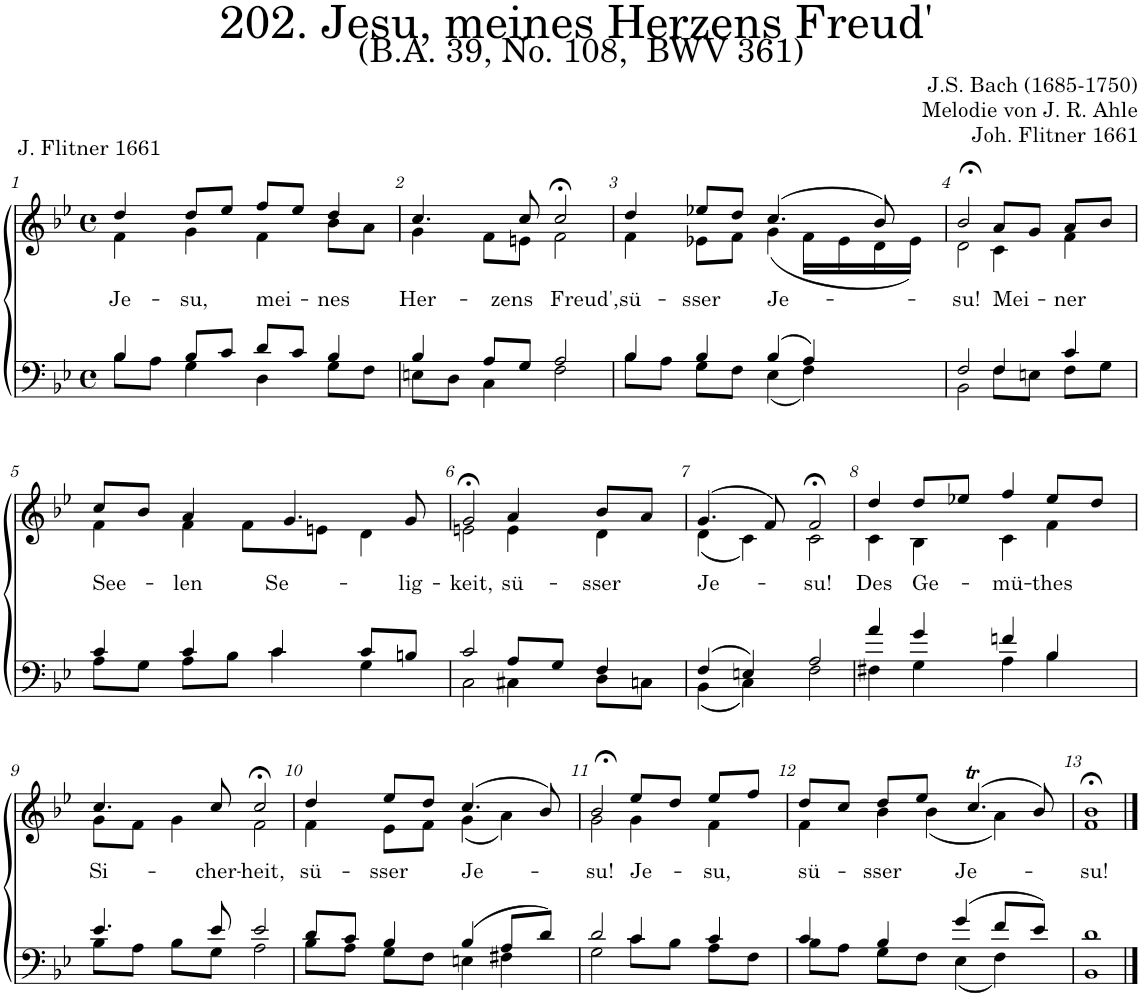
**kern	**kern	**text
*part2	*part1	*part1
*staff2	*staff1	*staff1
*I"Tenor/Bass	*I"Soprano/Alto	*
*clefF4	*clefG2	*
*k[b-e-]	*k[b-e-]	*
*M4/4	*M4/4	*
*met(c)	*met(c)	*
=1	=1	=1
*^	*	*
!	!	!	!LO:LY:b
*	*	*^	*
4B-/	8B-\L	4dd;</	4f\	Je-
.	8A\J	.	.	.
!	!	!	!	!LO:LY:b
8B-/L	4G\	8dd/L	4g\	-su,
8c/J	.	8ee-,/J	.	.
!	!	!	!	!LO:LY:b
8d/L	4D\	8ff/L	4f\	mei-
8c/J	.	8ee-/J	.	.
!	!	!	!	!LO:LY:b
4B-/	8G\L	4dd/	8b-\L	-nes
.	8F\J	.	8a\J	.
=2	=2	=2	=2	=2
!	!	!	!	!LO:LY:b
4B-/	8En\L	4.cc;</	4g\	Her-
.	8D\J	.	.	.
8A/L	4C\	.	8f\L	.
!	!	!	!	!LO:LY:b
8G/J	.	8cc/	8en\J	-zens
!	!	!	!	!LO:LY:b
2A/	2F\	2cc;<,/	2f\	Freud',
=3	=3	=3	=3	=3
!	!	!	!	!LO:LY:b
4B-/	8B-\L	4dd;</	4f\	sü-
.	8A\J	.	.	.
!	!	!	!	!LO:LY:b
4B-/	8G\L	8ee-X/L	8e-X\L	-sser
.	8F\J	8dd/J	8f\J	.
!	!	!	!	!LO:LY:b
(4B-/	(4E-\	(4.cc/	(4g\	Je-
4A/)	4F\)	.	16f\LL	.
.	.	.	16e-\	.
.	.	8b-/)	16d;\	.
.	.	.	16e-\JJ)	.
=4	=4	=4	=4	=4
!	!	!	!	!LO:LY:b
2F/	2BB-\	2b-;<,/	2d\	-su!
!	!	!	!	!LO:LY:b
4F/	8F\L	8a/L	4c\	Mei-
.	8En\J	8g/J	.	.
!	!	!	!	!LO:LY:b
4c/	8F\L	8a/L	4f\	-ner
.	8G\J	8b-/J	.	.
!!LO:LB:g=z	!!
=5	=5	=5	=5	=5
!	!	!	!	!LO:LY:b
4c/	8A\L	8cc/L	4f\	See-
.	8G\J	8b-/J	.	.
!	!	!	!	!LO:LY:b
4c/	8A\L	4a/	4f\	-len
.	8B-\J	.	.	.
!	!	!	!	!LO:LY:b
4c/	4c\	4.g/	8f\L	Se-
.	.	.	8en\J	.
8c/L	4G\	.	4d\	.
!	!	!	!	!LO:LY:b
8Bn/J	.	8g/	.	-lig-
=6	=6	=6	=6	=6
!	!	!	!	!LO:LY:b
2c/	2C\	2g;<,/	2en\	-keit,
!	!	!	!	!LO:LY:b
8A/L	4C#X\	4a/	4e\	sü-
8G/J	.	.	.	.
!	!	!	!	!LO:LY:b
4F/	8D\L	8b-/L	4d\	-sser
.	8Cn\J	8a/J	.	.
=7	=7	=7	=7	=7
!	!	!	!	!LO:LY:b
(4F/	(4BB-\	(4.g/	(4d\	Je-
4En/)	4C\)	.	4c\)	.
.	.	8f/)	.	.
!	!	!	!	!LO:LY:b
2A/	2F\	2f;<,/	2c\	-su!
=8	=8	=8	=8	=8
!	!	!	!	!LO:LY:b
4a/	4F#X\	4dd/	4c\	Des
!	!	!	!	!LO:LY:b
4g/	4G\	8dd/L	4B-\	Ge-
.	.	8ee-X/J	.	.
!	!	!	!	!LO:LY:b
4fn/	4A\	4ff/	4c\	-mü-
!	!	!	!	!LO:LY:b
4B-/	4B-\	8ee-/L	4f\	-thes
.	.	8dd/J	.	.
!!LO:LB:g=z	!!
=9	=9	=9	=9	=9
!	!	!	!	!LO:LY:b
4.e-/	8B-\L	4.cc/	8g\L	Si-
.	8A\J	.	8f\J	.
.	8B-\L	.	4g\	.
!	!	!	!	!LO:LY:b
8e-/	8G\J	8cc/	.	-cher-
!	!	!	!	!LO:LY:b
2e-/	2A\	2cc;<,/	2f\	-heit,
=10	=10	=10	=10	=10
!	!	!	!	!LO:LY:b
8d/L	8B-\L	4dd/	4f\	sü-
8c/J	8A\J	.	.	.
!	!	!	!	!LO:LY:b
4B-/	8G\L	8ee-/L	8e-\L	-sser
.	8F\J	8dd/J	8f\J	.
!	!	!	!	!LO:LY:b
(4B-/	4En\	(4.cc/	(4g\	Je-
8A/L	4F#X\	.	4a\)	.
8d/J)	.	8b-/)	.	.
=11	=11	=11	=11	=11
!	!	!	!	!LO:LY:b
2d/	2G\	2b-;<,/	2g\	-su!
!	!	!	!	!LO:LY:b
4c/	8c\L	8ee-/L	4g\	Je-
.	8B-\J	8dd/J	.	.
!	!	!	!	!LO:LY:b
4c/	8A\L	8ee-/L	4f\	-su,
.	8F\J	8ff/J	.	.
=12	=12	=12	=12	=12
!	!	!	!	!LO:LY:b
4c/	8B-\L	8dd/L	4f\	sü-
.	8A\J	8cc/J	.	.
!	!	!	!	!LO:LY:b
4B-/	8G\L	8dd/L	4b-\	-sser
.	8F\J	8ee-/J	.	.
!	!	!	!	!LO:LY:b
(4g/	(4E-\	(4.ccT/	(4b-\	Je-
8f/L	4F\)	.	4a\)	.
8e-/J)	.	8b-/)	.	.
=13	=13	=13	=13	=13
!	!	!	!	!LO:LY:b
1d	1BB-	1b-;<	1f	-su!
*v	*v	*	*	*
*	*v	*v	*
==	==	==
*-	*-	*-
